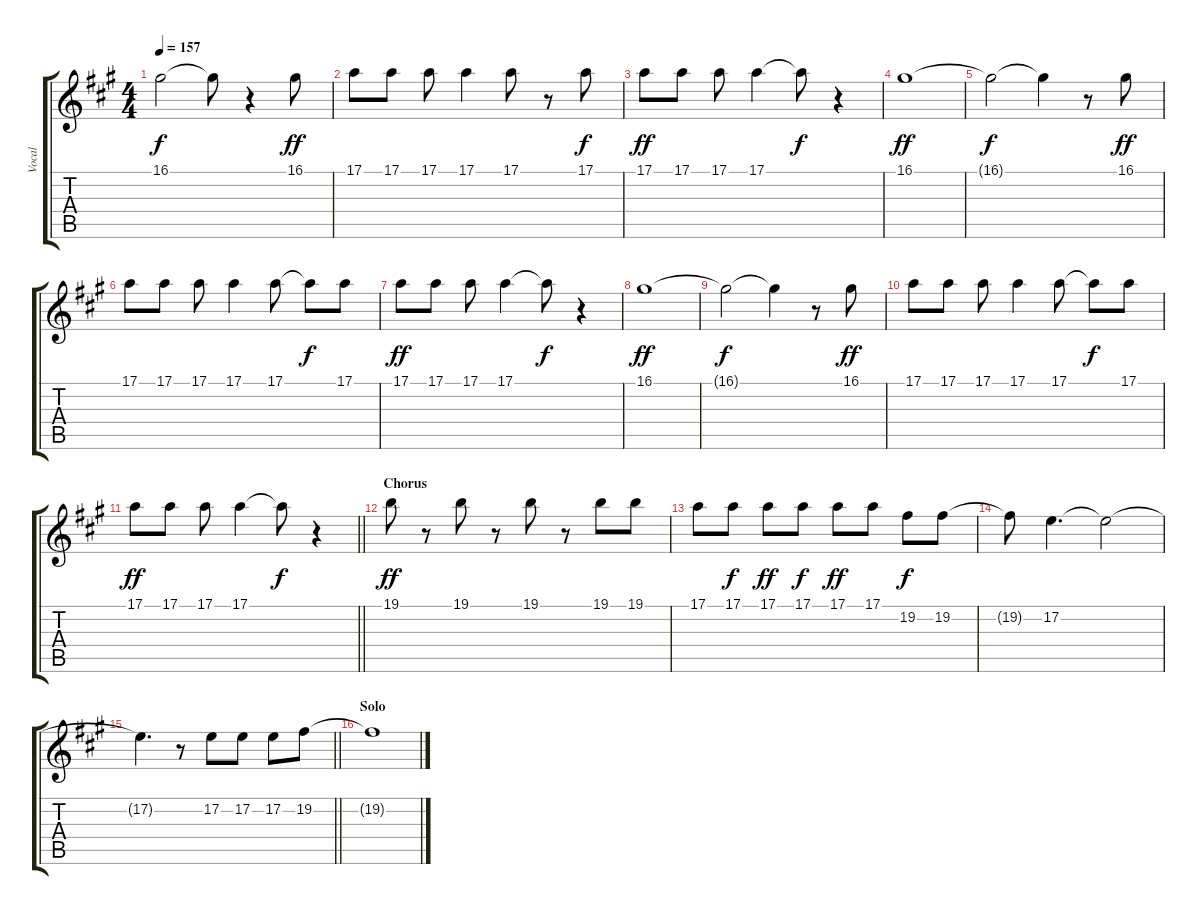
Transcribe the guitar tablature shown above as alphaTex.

\track ("Vocal" "Vocal") {instrument shakuhachi}
\staff {score tabs}
\tuning (E4 B3 G3 D3 A2 E2) {hide}
\ts (4 4)
\tempo 157
\clef g2
\ks a
16.1{t}.2{dy f} 16.1{t}.8 r.4 16.1.8{dy ff} |
17.1.8 17.1.8 17.1.8 17.1.4 17.1.8 r.8 17.1.8{dy f} |
17.1.8{dy ff} 17.1.8 17.1.8 17.1.4 17.1{t}.8{dy f} r.4 |
16.1.1{dy ff} |
16.1{t}.2{dy f} 16.1{t}.4 r.8 16.1.8{dy ff} |
17.1.8 17.1.8 17.1.8 17.1.4 17.1.8 17.1{t}.8{dy f} 17.1.8 |
17.1.8{dy ff} 17.1.8 17.1.8 17.1.4 17.1{t}.8{dy f} r.4 |
16.1.1{dy ff} |
16.1{t}.2{dy f} 16.1{t}.4 r.8 16.1.8{dy ff} |
17.1.8 17.1.8 17.1.8 17.1.4 17.1.8 17.1{t}.8{dy f} 17.1.8 |
\barLineRight lightlight
17.1.8{dy ff} 17.1.8 17.1.8 17.1.4 17.1{t}.8{dy f} r.4 |
\section ("" "Chorus")
19.1.8{dy ff} r.8 19.1.8 r.8 19.1.8 r.8 19.1.8 19.1.8 |
17.1.8 17.1.8{dy f} 17.1.8{dy ff} 17.1.8{dy f} 17.1.8{dy ff} 17.1.8 19.2.8{dy f} 19.2.8 |
19.2{t}.8 17.2.4{d} 17.2{t}.2 |
\barLineRight lightlight
17.2{t}.4{d} r.8 17.2.8 17.2.8 17.2.8 19.2.8 |
\section ("" "Solo")
19.2{t}.1
